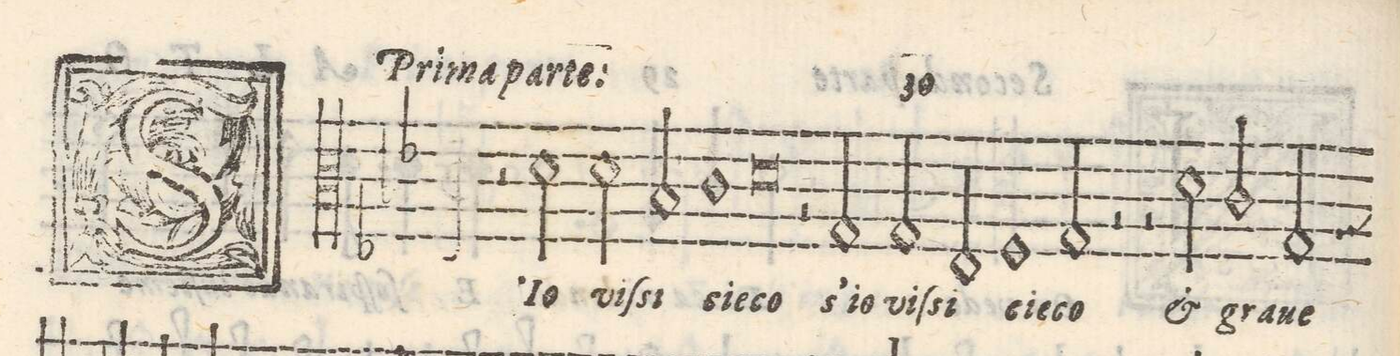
**kern	**text
*I"ALTO	*
*clefC3	*
*k[b-e-]	*
*met(C|)	*
*M2/2	*
2r	.
2d\	S'Io
=2-	=2-
2d\	vi-
2B-/	ſsi
=3-	=3-
1c	cie-
=4-	=4-
0d	-co
=5-	=5-
=6-	=6-
2r	.
2G/	s'io
=7-	=7-
2G/	vi-
2E-/	-ſi
=8-	=8-
1F	cie-
=9-	=9-
2G/	-co
2r	.
=10-	=10-
2r	.
2d\	et
=11-	=11-
2c/	gra-
2G/	ue
=12-	=12-
*-	*-
